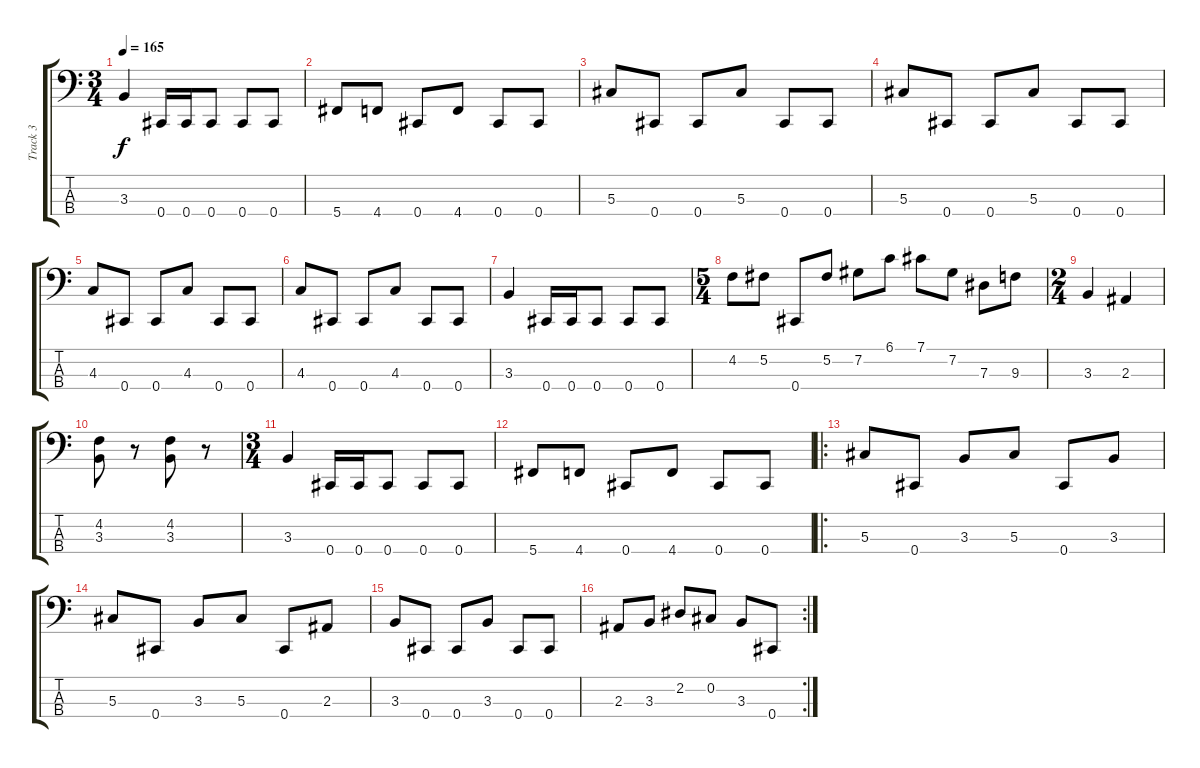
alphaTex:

\track ("Track 3" "Track 3") {instrument electricbassfinger}
\staff {score tabs}
\tuning (Gb2 Db2 Ab1 Db1) {hide}
\ts (3 4)
\tempo 165
\clef f4
\ks c
3.3.4{dy f} 0.4.16 0.4.16 0.4.8 0.4.8 0.4.8 |
5.4.8 4.4.8 0.4.8 4.4.8 0.4.8 0.4.8 |
5.3.8 0.4.8 0.4.8 5.3.8 0.4.8 0.4.8 |
5.3.8 0.4.8 0.4.8 5.3.8 0.4.8 0.4.8 |
4.3.8 0.4.8 0.4.8 4.3.8 0.4.8 0.4.8 |
4.3.8 0.4.8 0.4.8 4.3.8 0.4.8 0.4.8 |
3.3.4 0.4.16 0.4.16 0.4.8 0.4.8 0.4.8 |
\ts (5 4)
4.2.8 5.2.8 0.4.8 5.2.8 7.2.8 6.1.8 7.1.8 7.2.8 7.3.8 9.3.8 |
\ts (2 4)
3.3.4 2.3.4 |
(4.2 3.3).8 r.8 (4.2 3.3).8 r.8 |
\ts (3 4)
3.3.4 0.4.16 0.4.16 0.4.8 0.4.8 0.4.8 |
5.4.8 4.4.8 0.4.8 4.4.8 0.4.8 0.4.8 |
\ro
5.3.8 0.4.8 3.3.8 5.3.8 0.4.8 3.3.8 |
5.3.8 0.4.8 3.3.8 5.3.8 0.4.8 2.3.8 |
3.3.8 0.4.8 0.4.8 3.3.8 0.4.8 0.4.8 |
\rc 2
2.3.8 3.3.8 2.2.8 0.2.8 3.3.8 0.4.8
